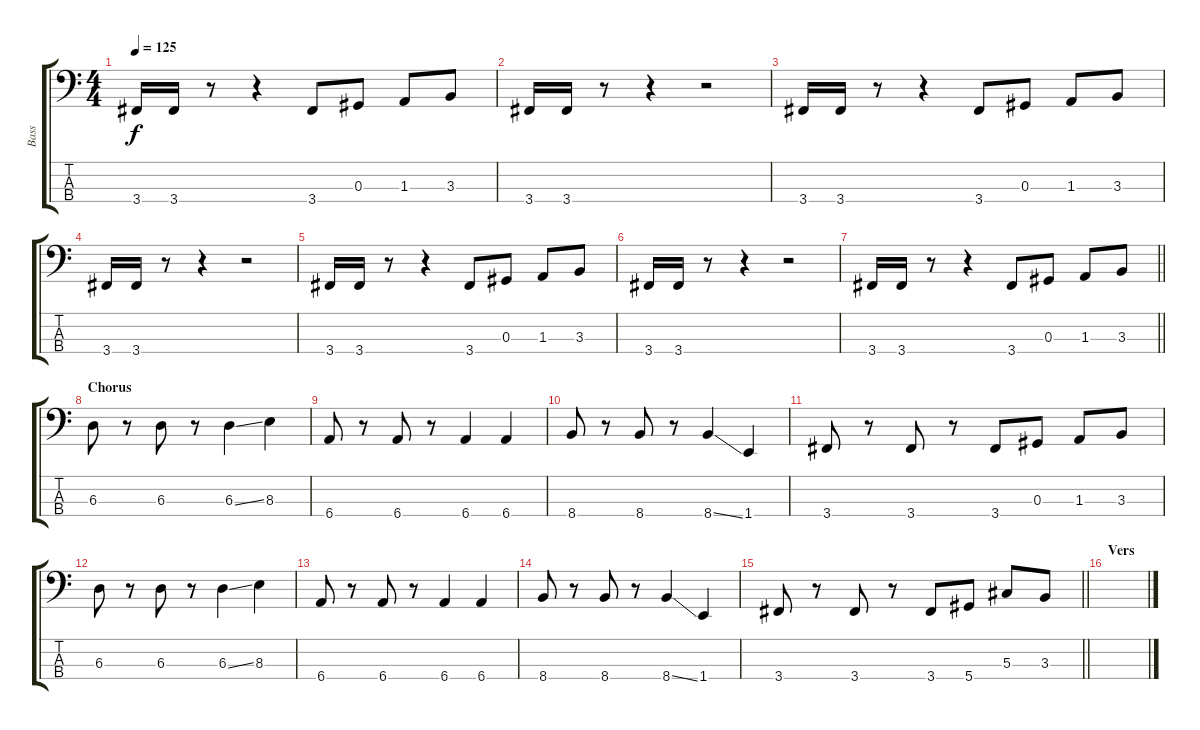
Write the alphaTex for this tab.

\track ("Bass" "Bass") {instrument electricbassfinger}
\staff {score tabs}
\tuning (Gb2 Db2 Ab1 Eb1) {hide}
\ts (4 4)
\tempo 125
\clef f4
\ks c
3.4.16{dy f} 3.4.16 r.8 r.4 3.4.8 0.3.8 1.3.8 3.3.8 |
3.4.16 3.4.16 r.8 r.4 r.2 |
3.4.16 3.4.16 r.8 r.4 3.4.8 0.3.8 1.3.8 3.3.8 |
3.4.16 3.4.16 r.8 r.4 r.2 |
3.4.16 3.4.16 r.8 r.4 3.4.8 0.3.8 1.3.8 3.3.8 |
3.4.16 3.4.16 r.8 r.4 r.2 |
\barLineRight lightlight
3.4.16 3.4.16 r.8 r.4 3.4.8 0.3.8 1.3.8 3.3.8 |
\section ("" "Chorus")
6.3.8 r.8 6.3.8 r.8 6.3{ss}.4 8.3.4 |
6.4.8 r.8 6.4.8 r.8 6.4.4 6.4.4 |
8.4.8 r.8 8.4.8 r.8 8.4{ss}.4 1.4.4 |
3.4.8 r.8 3.4.8 r.8 3.4.8 0.3.8 1.3.8 3.3.8 |
6.3.8 r.8 6.3.8 r.8 6.3{ss}.4 8.3.4 |
6.4.8 r.8 6.4.8 r.8 6.4.4 6.4.4 |
8.4.8 r.8 8.4.8 r.8 8.4{ss}.4 1.4.4 |
\barLineRight lightlight
3.4.8 r.8 3.4.8 r.8 3.4.8 5.4.8 5.3.8 3.3.8 |
\section ("" "Vers")
